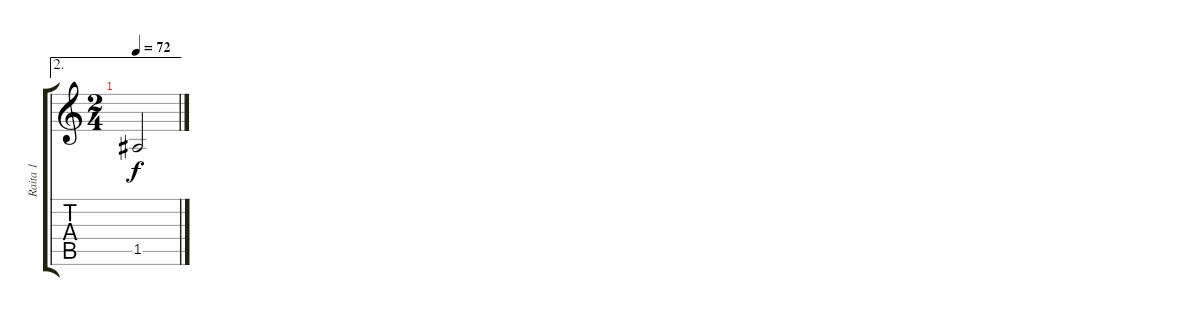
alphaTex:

\track ("Raita 1" "Raita 1") {instrument acousticguitarsteel}
\staff {score tabs}
\tuning (E4 B3 G3 D3 A2 E2) {hide}
\ae 2
\ts (2 4)
\tempo 72
\clef g2
\ks c
1.5.2{dy f}
